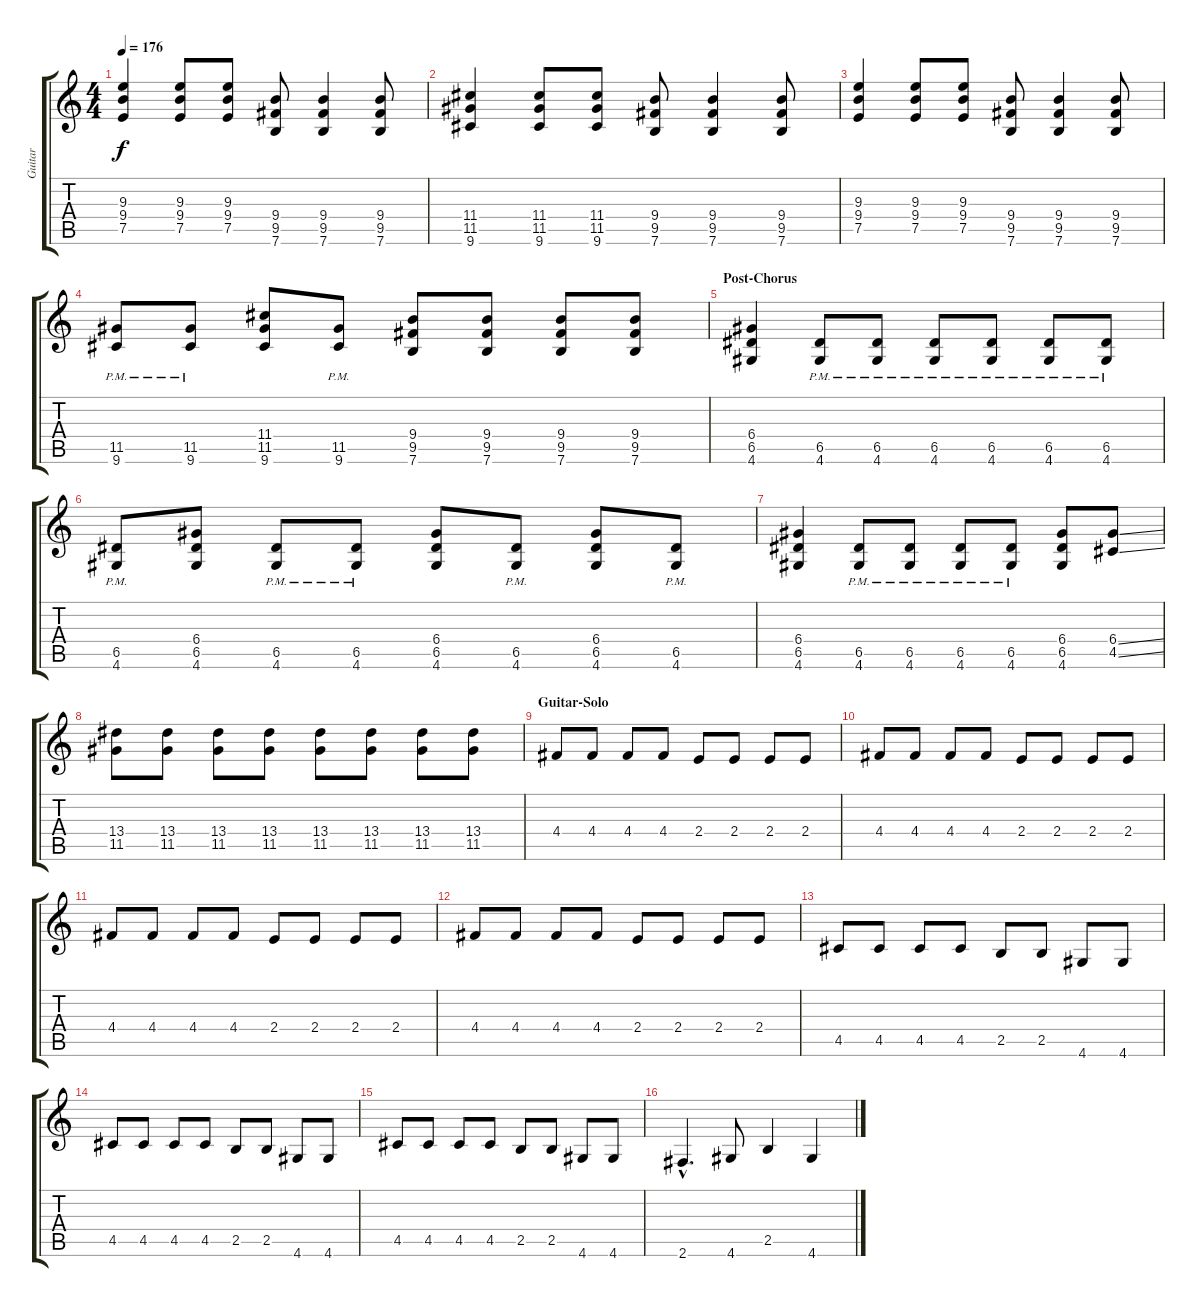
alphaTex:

\track ("Guitar" "Guitar") {instrument distortionguitar}
\staff {score tabs}
\tuning (E4 B3 G3 D3 A2 E2) {hide}
\ts (4 4)
\tempo 176
\clef g2
\ks c
(9.3 9.4 7.5).4{dy f} (9.3 9.4 7.5).8 (9.3 9.4 7.5).8 (9.4 9.5 7.6).8 (9.4 9.5 7.6).4 (9.4 9.5 7.6).8 |
(11.4 11.5 9.6).4 (11.4 11.5 9.6).8 (11.4 11.5 9.6).8 (9.4 9.5 7.6).8 (9.4 9.5 7.6).4 (9.4 9.5 7.6).8 |
(9.3 9.4 7.5).4 (9.3 9.4 7.5).8 (9.3 9.4 7.5).8 (9.4 9.5 7.6).8 (9.4 9.5 7.6).4 (9.4 9.5 7.6).8 |
(11.5{pm} 9.6{pm}).8 (11.5{pm} 9.6{pm}).8 (11.4 11.5 9.6).8 (11.5{pm} 9.6{pm}).8 (9.4 9.5 7.6).8 (9.4 9.5 7.6).8 (9.4 9.5 7.6).8 (9.4 9.5 7.6).8 |
\section ("" "Post-Chorus")
(6.4 6.5 4.6).4 (6.5{pm} 4.6{pm}).8 (6.5{pm} 4.6{pm}).8 (6.5{pm} 4.6{pm}).8 (6.5{pm} 4.6{pm}).8 (6.5{pm} 4.6{pm}).8 (6.5{pm} 4.6{pm}).8 |
(6.5{pm} 4.6{pm}).8 (6.4 6.5 4.6).8 (6.5{pm} 4.6{pm}).8 (6.5{pm} 4.6{pm}).8 (6.4 6.5 4.6).8 (6.5{pm} 4.6{pm}).8 (6.4 6.5 4.6).8 (6.5{pm} 4.6{pm}).8 |
(6.4 6.5 4.6).4 (6.5{pm} 4.6{pm}).8 (6.5{pm} 4.6{pm}).8 (6.5{pm} 4.6{pm}).8 (6.5{pm} 4.6{pm}).8 (6.4 6.5 4.6).8 (6.4{ss} 4.5{ss}).8 |
(13.4 11.5).8 (13.4 11.5).8 (13.4 11.5).8 (13.4 11.5).8 (13.4 11.5).8 (13.4 11.5).8 (13.4 11.5).8 (13.4 11.5).8 |
\section ("" "Guitar-Solo")
4.4.8 4.4.8 4.4.8 4.4.8 2.4.8 2.4.8 2.4.8 2.4.8 |
4.4.8 4.4.8 4.4.8 4.4.8 2.4.8 2.4.8 2.4.8 2.4.8 |
4.4.8 4.4.8 4.4.8 4.4.8 2.4.8 2.4.8 2.4.8 2.4.8 |
4.4.8 4.4.8 4.4.8 4.4.8 2.4.8 2.4.8 2.4.8 2.4.8 |
4.5.8 4.5.8 4.5.8 4.5.8 2.5.8 2.5.8 4.6.8 4.6.8 |
4.5.8 4.5.8 4.5.8 4.5.8 2.5.8 2.5.8 4.6.8 4.6.8 |
4.5.8 4.5.8 4.5.8 4.5.8 2.5.8 2.5.8 4.6.8 4.6.8 |
2.6{hac}.4{d} 4.6.8 2.5.4 4.6.4
